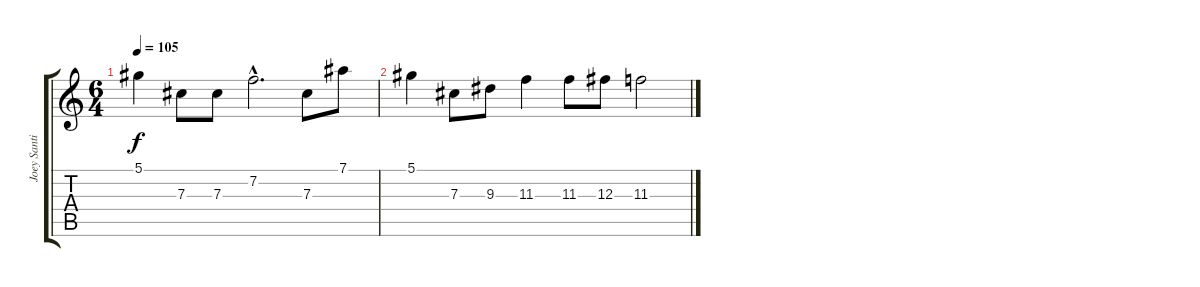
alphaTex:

\track ("Joey Santiago" "Joey Santi") {instrument electricguitarjazz}
\staff {score tabs}
\tuning (Eb4 Bb3 Gb3 Db3 Ab2 Eb2) {hide}
\ts (6 4)
\tempo 105
\clef g2
\ks c
5.1.4{dy f} 7.3.8 7.3.8 7.2{hac}.2{d} 7.3.8 7.1.8 |
5.1.4 7.3.8 9.3.8 11.3.4 11.3.8 12.3.8 11.3.2
